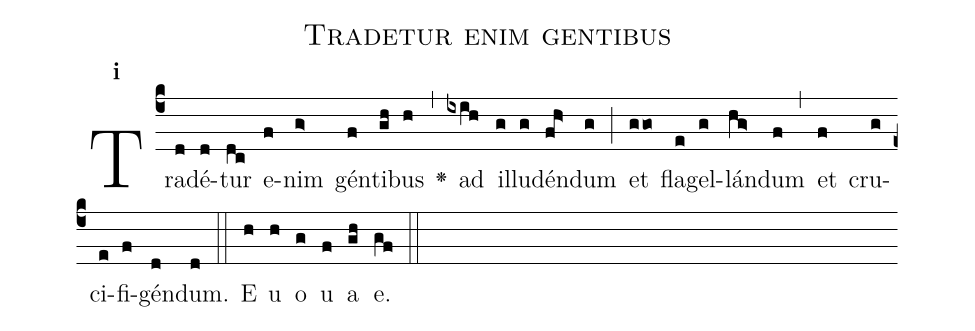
name:Tradetur enim gentibus;
office-part:Antiphona;
mode:1;
%%
initial-style: 1;
name: Tradetur enim gentibus
book: Antiphonae & Responsoria/Tomus II, p. 38;
occasion: Hebdomada II Quadragesimae Feria IV;
office-part: Vesperae Ant E;
user-notes: ;
commentary: ;
annotation: 1f;
centering-scheme: english;
fontsize: 12;
font: OFLSortsMillGoudy;
height: 11;
width: 4.5;
%%
(c4)Tra(d)dé(d)tur(dc) e(f)nim(g>) gén(f)ti(gh)bus(h) <v>\greheightstar</v>(,) ad(ixih) il(g)lu(g)dén(fh>)dum(g) (;) et(ggo) fla(e)gel(g)lán(hg>)dum(f) (,) et(f) cru(g)ci(e)fi(f)gén(d)dum.(d) (::)
E(h) u(h) o(g) u(f) a(gh) e.(gf) (::)
